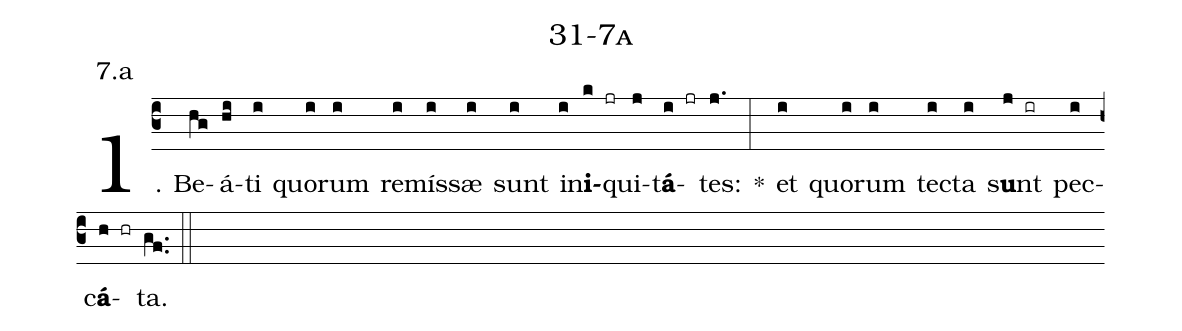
name: 31-7a;
annotation: 7.a;
%%
(c3)1. Be(hg)á(hi)ti(i) quo(i)rum(i) re(i)mís(i)sæ(i) sunt(i) in(i)<b>i</b>(k jr)qui(j)t<b>á</b>(i jr)tes:(j.) *(:) et(i) quo(i)rum(i) tec(i)ta(i) s<b>u</b>nt(j ir) pec(i)c<b>á</b>(h hr)ta.(gf..) (::)
